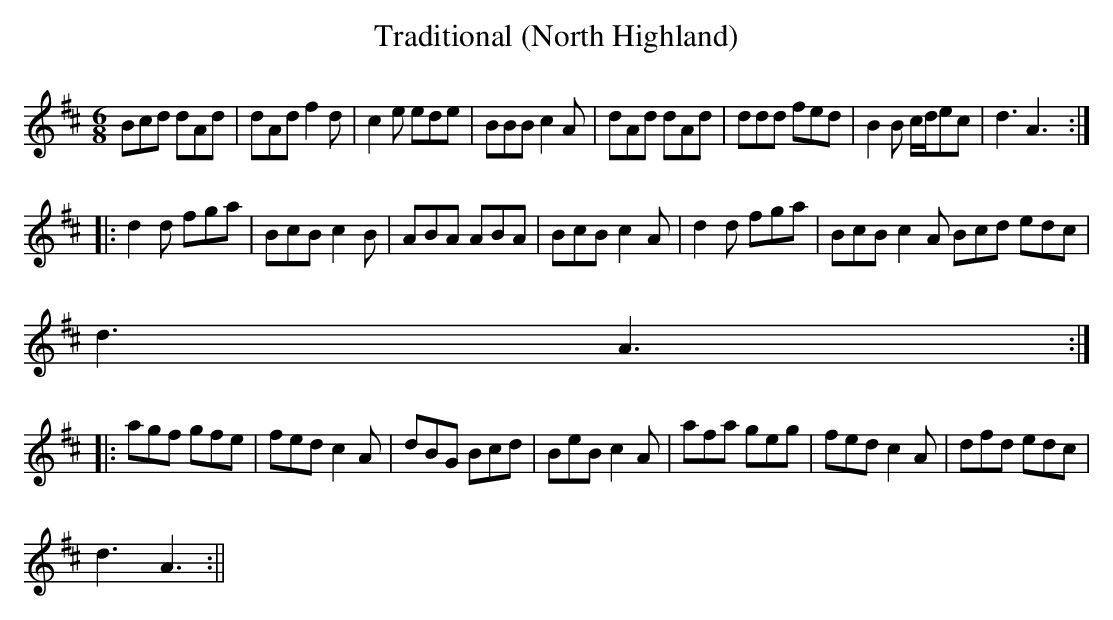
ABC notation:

X:1
T:Traditional (North Highland)
M:6/8
L:1/8
K:D
Bcd dAd | dAd f2 d | c2 e ede | BBB c2 A | dAd dAd | ddd fed |B2  B c/2d/2ec | d3 A3 :|
|:d2 d fga | BcB c2 B | ABA ABA | BcB c2 A | d2 d fga | BcB c2 A Bcd edc |
d3 A3 :|
|:agf gfe | fed c2 A | dBG Bcd | BeB c2 A | afa geg | fed c2 A | dfd edc |
d3 A3 :||
